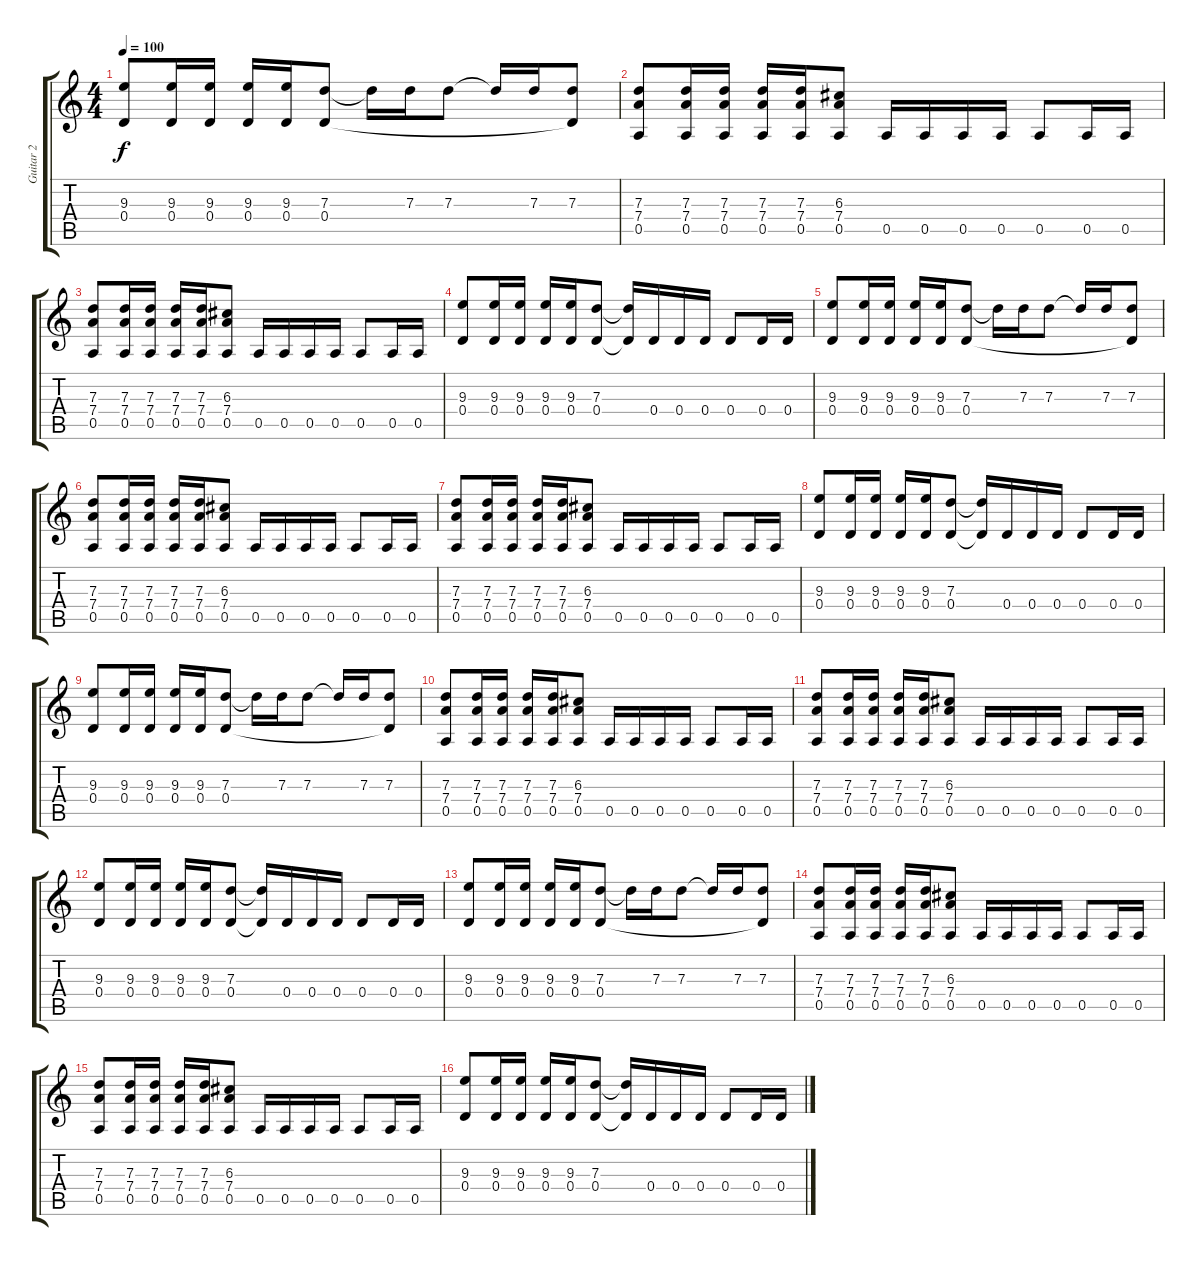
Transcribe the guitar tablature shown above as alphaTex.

\track ("Guitar 2" "Guitar 2") {instrument electricguitarclean}
\staff {score tabs}
\tuning (E4 B3 G3 D3 A2 E2) {hide}
\ts (4 4)
\tempo 100
\clef g2
\ks c
(9.3 0.4).8{dy f} (9.3 0.4).16 (9.3 0.4).16 (9.3 0.4).16 (9.3 0.4).16 (7.3 0.4).8 7.3{t}.16 7.3.16 7.3.8 7.3{t}.16 7.3.16 (7.3 0.4{t}).8 |
(7.3 7.4 0.5).8 (7.3 7.4 0.5).16 (7.3 7.4 0.5).16 (7.3 7.4 0.5).16 (7.3 7.4 0.5).16 (6.3 7.4 0.5).8 0.5.16 0.5.16 0.5.16 0.5.16 0.5.8 0.5.16 0.5.16 |
(7.3 7.4 0.5).8 (7.3 7.4 0.5).16 (7.3 7.4 0.5).16 (7.3 7.4 0.5).16 (7.3 7.4 0.5).16 (6.3 7.4 0.5).8 0.5.16 0.5.16 0.5.16 0.5.16 0.5.8 0.5.16 0.5.16 |
(9.3 0.4).8 (9.3 0.4).16 (9.3 0.4).16 (9.3 0.4).16 (9.3 0.4).16 (7.3 0.4).8 (7.3{t} 0.4{t}).16 0.4.16 0.4.16 0.4.16 0.4.8 0.4.16 0.4.16 |
(9.3 0.4).8 (9.3 0.4).16 (9.3 0.4).16 (9.3 0.4).16 (9.3 0.4).16 (7.3 0.4).8 7.3{t}.16 7.3.16 7.3.8 7.3{t}.16 7.3.16 (7.3 0.4{t}).8 |
(7.3 7.4 0.5).8 (7.3 7.4 0.5).16 (7.3 7.4 0.5).16 (7.3 7.4 0.5).16 (7.3 7.4 0.5).16 (6.3 7.4 0.5).8 0.5.16 0.5.16 0.5.16 0.5.16 0.5.8 0.5.16 0.5.16 |
(7.3 7.4 0.5).8 (7.3 7.4 0.5).16 (7.3 7.4 0.5).16 (7.3 7.4 0.5).16 (7.3 7.4 0.5).16 (6.3 7.4 0.5).8 0.5.16 0.5.16 0.5.16 0.5.16 0.5.8 0.5.16 0.5.16 |
(9.3 0.4).8 (9.3 0.4).16 (9.3 0.4).16 (9.3 0.4).16 (9.3 0.4).16 (7.3 0.4).8 (7.3{t} 0.4{t}).16 0.4.16 0.4.16 0.4.16 0.4.8 0.4.16 0.4.16 |
(9.3 0.4).8 (9.3 0.4).16 (9.3 0.4).16 (9.3 0.4).16 (9.3 0.4).16 (7.3 0.4).8 7.3{t}.16 7.3.16 7.3.8 7.3{t}.16 7.3.16 (7.3 0.4{t}).8 |
(7.3 7.4 0.5).8 (7.3 7.4 0.5).16 (7.3 7.4 0.5).16 (7.3 7.4 0.5).16 (7.3 7.4 0.5).16 (6.3 7.4 0.5).8 0.5.16 0.5.16 0.5.16 0.5.16 0.5.8 0.5.16 0.5.16 |
(7.3 7.4 0.5).8 (7.3 7.4 0.5).16 (7.3 7.4 0.5).16 (7.3 7.4 0.5).16 (7.3 7.4 0.5).16 (6.3 7.4 0.5).8 0.5.16 0.5.16 0.5.16 0.5.16 0.5.8 0.5.16 0.5.16 |
(9.3 0.4).8 (9.3 0.4).16 (9.3 0.4).16 (9.3 0.4).16 (9.3 0.4).16 (7.3 0.4).8 (7.3{t} 0.4{t}).16 0.4.16 0.4.16 0.4.16 0.4.8 0.4.16 0.4.16 |
(9.3 0.4).8 (9.3 0.4).16 (9.3 0.4).16 (9.3 0.4).16 (9.3 0.4).16 (7.3 0.4).8 7.3{t}.16 7.3.16 7.3.8 7.3{t}.16 7.3.16 (7.3 0.4{t}).8 |
(7.3 7.4 0.5).8 (7.3 7.4 0.5).16 (7.3 7.4 0.5).16 (7.3 7.4 0.5).16 (7.3 7.4 0.5).16 (6.3 7.4 0.5).8 0.5.16 0.5.16 0.5.16 0.5.16 0.5.8 0.5.16 0.5.16 |
(7.3 7.4 0.5).8 (7.3 7.4 0.5).16 (7.3 7.4 0.5).16 (7.3 7.4 0.5).16 (7.3 7.4 0.5).16 (6.3 7.4 0.5).8 0.5.16 0.5.16 0.5.16 0.5.16 0.5.8 0.5.16 0.5.16 |
(9.3 0.4).8 (9.3 0.4).16 (9.3 0.4).16 (9.3 0.4).16 (9.3 0.4).16 (7.3 0.4).8 (7.3{t} 0.4{t}).16 0.4.16 0.4.16 0.4.16 0.4.8 0.4.16 0.4.16
